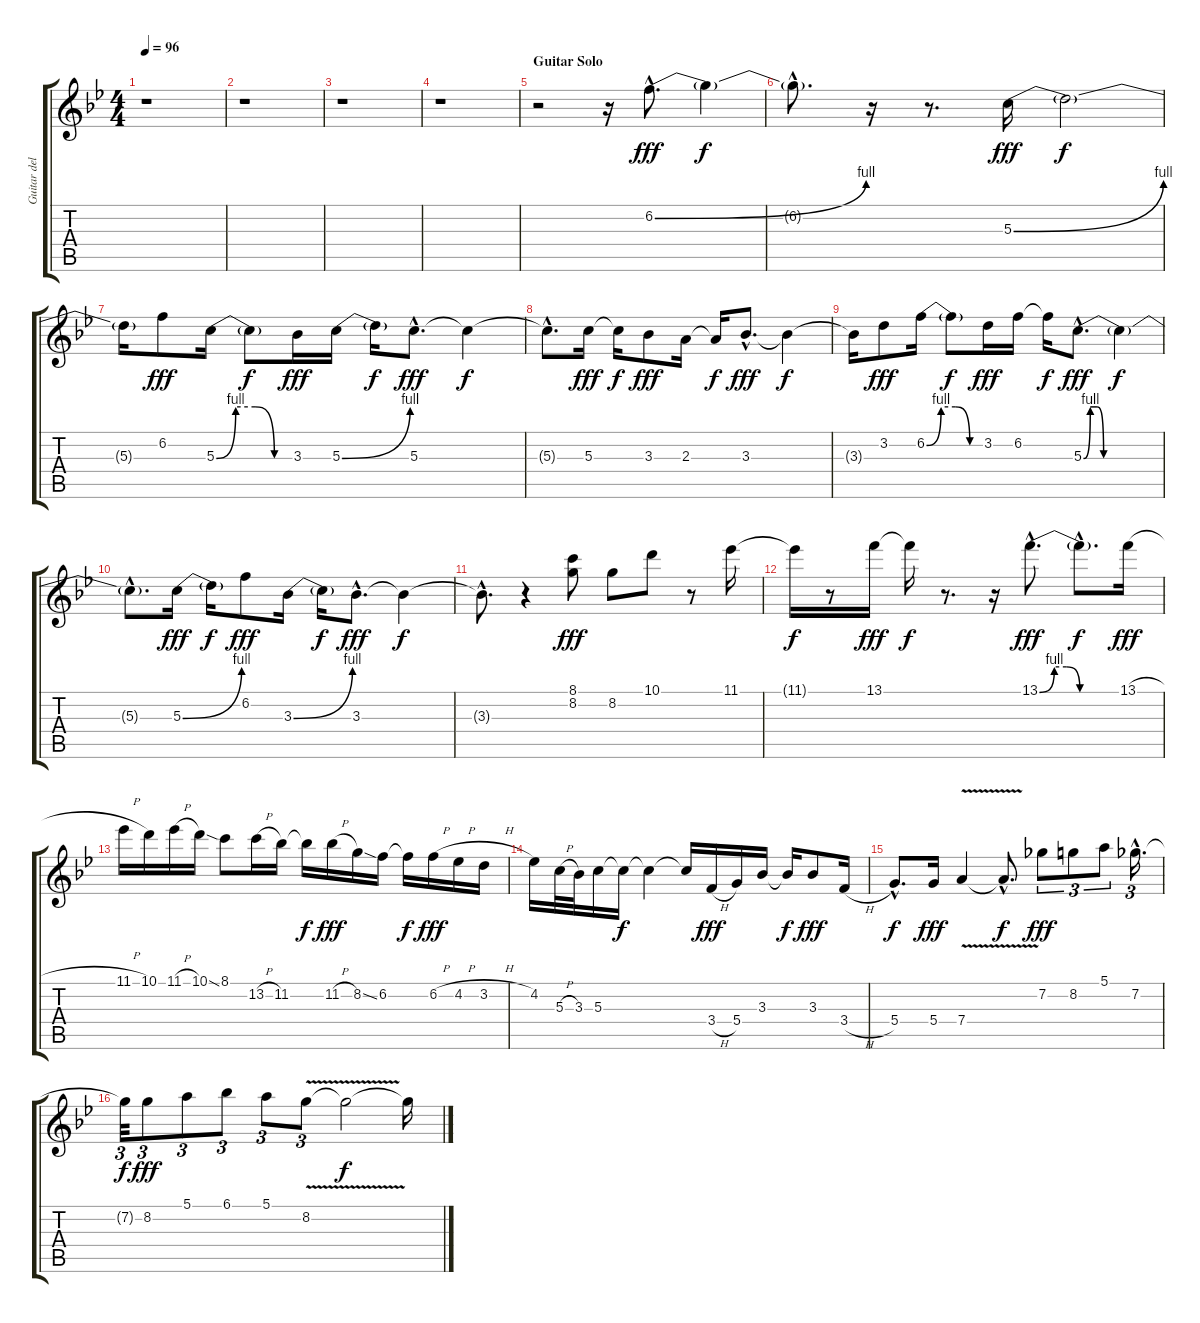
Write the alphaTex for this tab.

\track ("Guitar delay" "Guitar del") {instrument electricguitarclean}
\staff {score tabs}
\tuning (E4 B3 G3 D3 A2 E2) {hide}
\ts (4 4)
\tempo 96
\clef g2
\ks bb
r.1{dy fff} |
r.1 |
r.1 |
r.1 |
\section ("" "Guitar Solo")
r.2 r.16 6.2{be (bend 0 0 60 4) hac}.8{d volume 10} 6.2{t}.4{dy f} |
6.2{hac t}.8{d} r.16 r.8{d} 5.3{be (bend 0 0 60 4)}.16{dy fff} 5.3{t}.2{dy f} |
5.3{t}.16 6.2.8{dy fff} 5.3{be (custom 0 0 15 4 30 4 45 0 60 0)}.16 5.3{t}.8{dy f} 3.3.16{dy fff} 5.3{be (bend 0 0 60 4)}.16 5.3{t}.16{dy f} 5.3{hac}.8{d dy fff} 5.3{t}.4{dy f} |
5.3{hac t}.8{d} 5.3.16{dy fff} 5.3{t}.16{dy f} 3.3.8{dy fff} 2.3.16 2.3{t}.16{dy f} 3.3{hac}.8{d dy fff} 3.3{t}.4{dy f} |
3.3{t}.16 3.2.8{dy fff} 6.2{be (custom 0 0 15 4 30 4 45 0 60 0)}.16 6.2{t}.8{dy f} 3.2.16{dy fff} 6.2.16 6.2{t}.16{dy f} 5.3{be (custom 0 0 5 4 10 4 15 0 60 0) hac}.8{d dy fff} 5.3{t}.4{dy f} |
5.3{hac t}.8{d} 5.3{be (bend 0 0 60 4)}.16{dy fff} 5.3{t}.16{dy f} 6.2.8{dy fff} 3.3{be (bend 0 0 60 4)}.16 3.3{t}.16{dy f} 3.3{hac}.8{d dy fff} 3.3{t}.4{dy f} |
3.3{hac t}.8{d} r.4 (8.1 8.2).8{dy fff} 8.2.8 10.1.8 r.8 11.1.16 |
11.1{t}.16{dy f} r.8 13.1.16{dy fff} 13.1{t}.16{dy f} r.8{d} r.16 13.1{be (custom 0 0 11 4 20 4 30 0 60 0) hac}.8{d dy fff} 13.1{hac t}.8{d dy f} 13.1{h}.16{dy fff} |
11.1{h}.16 10.1.16 11.1{h}.16 10.1{ss}.16 8.1.8 13.2{h}.16 11.2.16 11.2{t}.16{dy f} 11.2{h}.16{dy fff} 8.2{ss}.16 6.2.16 6.2{t}.16{dy f} 6.2{h}.16{dy fff} 4.2{h}.16 3.2{h}.16 |
4.2.16 5.3{h}.32 3.3.32 5.3.16 5.3{t}.16{dy f} 5.3{t}.4 5.3{t}.16 3.4{h}.16{dy fff} 5.4.16 3.3.16 3.3{t}.16{dy f} 3.3.8{dy fff} 3.4{h}.16 |
5.4{hac}.8{d dy f} 5.4.16{dy fff} 7.4{v}.4 7.4{hac t}.8{d dy f} 7.2.8{tu (3 2) dy fff} 8.2.8{tu (3 2)} 5.1.8{tu (3 2)} 7.2{hac}.16{d tu (3 2)} |
7.2{t}.32{tu (3 2) dy f} 8.2.8{tu (3 2) dy fff} 5.1.8{tu (3 2)} 6.1.8{tu (3 2)} 5.1.8{tu (3 2)} 8.2{v}.8{tu (3 2)} 8.2{t}.2{dy f} 8.2{t}.16
